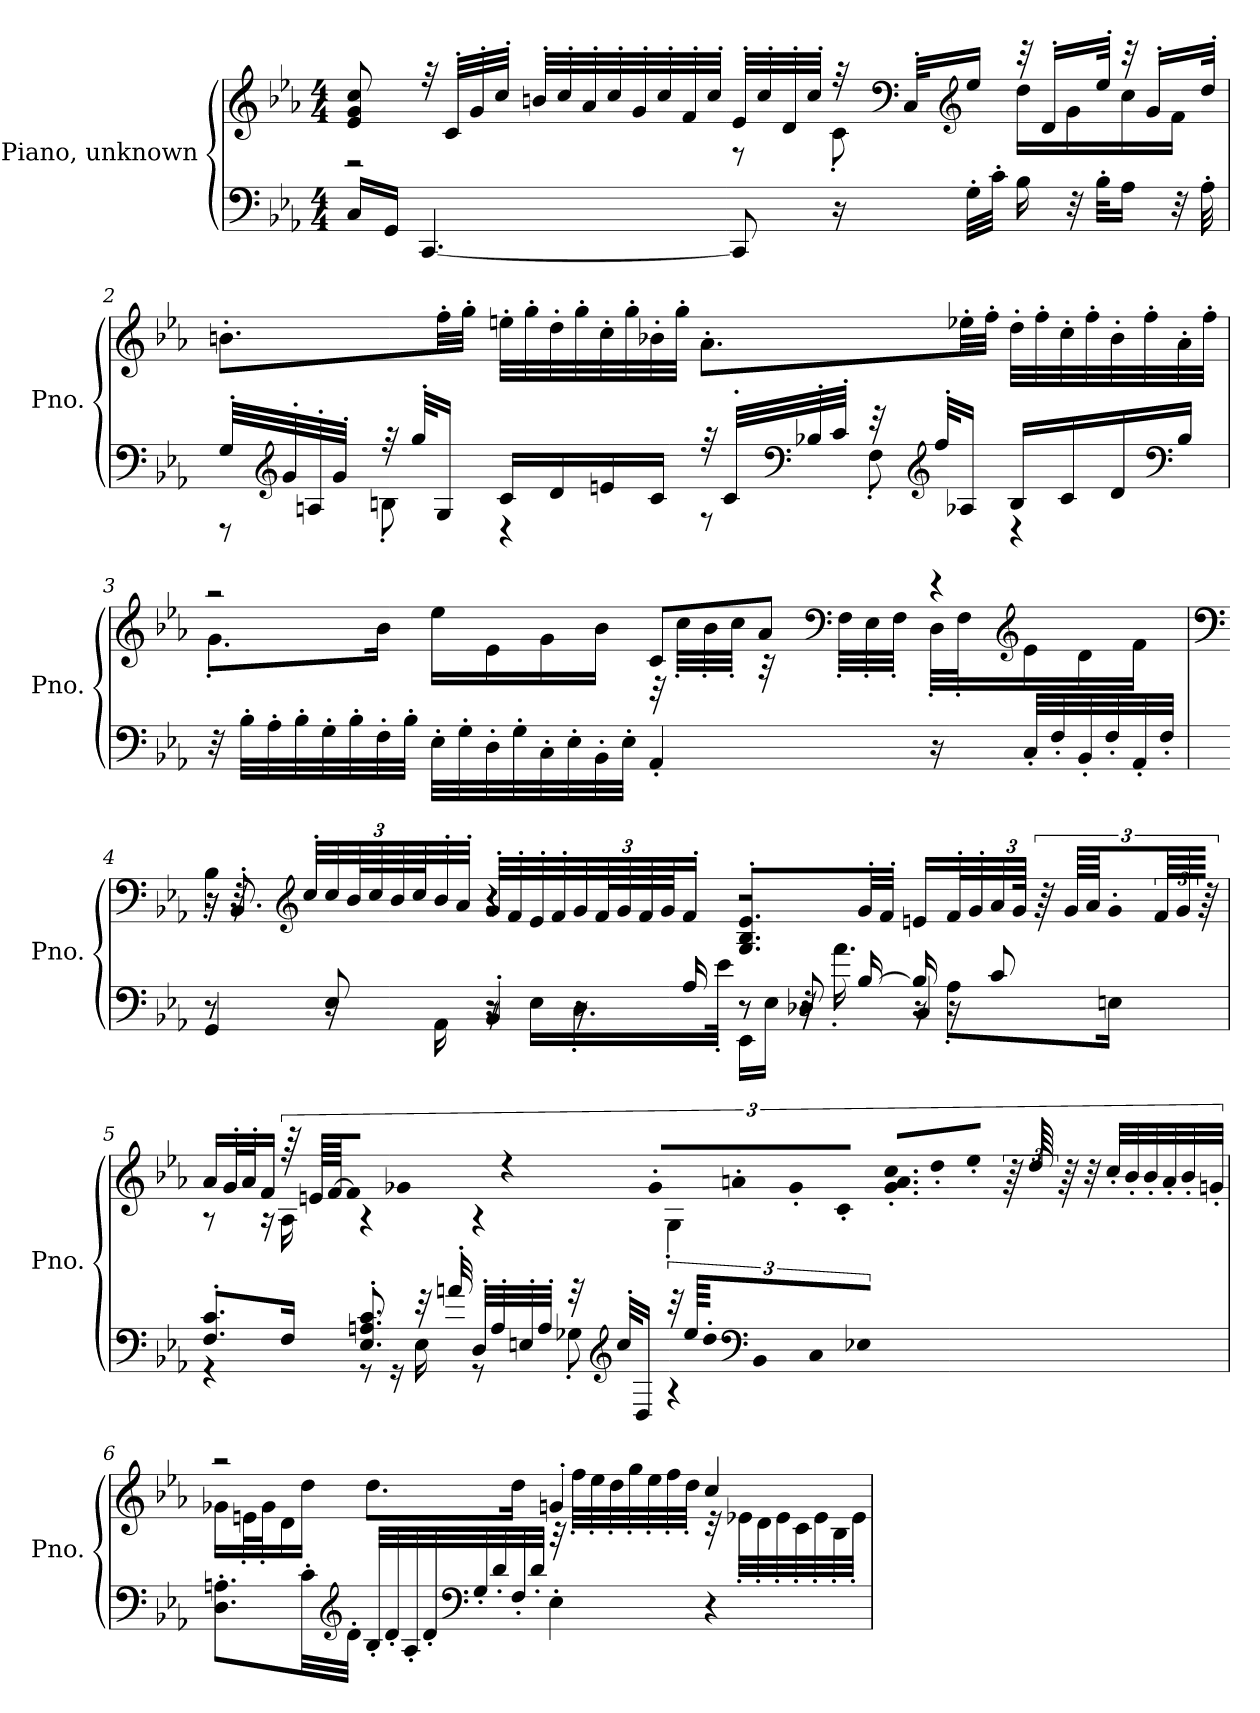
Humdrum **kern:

**kern	**kern
*part1	*part1
*staff2	*staff1
*I"Piano, unknown	*
*I'Pno.	*
*clefF4	*clefG2
*k[b-e-a-]	*k[b-e-a-]
*M4/4	*M4/4
*MM120	*MM120
=1	=1
*	*^
16C/LL	8e-/ 8g/ 8cc/	2r
16GG/JJ	.	.
[4.CC/	32r	.
.	32c'/LLL	.
.	32g'/	.
.	32cc'/JJJ	.
.	32bn'/LLL	.
.	32cc'/	.
.	32a-'/	.
.	32cc'/	.
.	32g'/	.
.	32cc'/	.
.	32f'/	.
.	32cc'/JJJ	.
8CC/]	32e-'/LLL	8r
.	32cc'/	.
.	32d'/	.
.	32cc'/JJJ	.
16r	32r	8c'\
*	*clefF4	*
.	32C'/KLL	.
*	*clefG2	*
32G'\LLL	16ee-/JJ	.
32c'\JJJ	.	.
16B-\	32r	16dd\LL
.	16d'/LL	.
32r	.	16g\
32B-'\KLL	32ee-'/JJk	.
16A-\JJ	32r	16cc\
.	16g'/LL	.
32r	.	16f\JJ
32A-'\	32dd'/JJk	.
*	*v	*v
!!LO:LB:g=z
=2	=2
*^	*
32G'/LLL	8r	8.bn'\L
*clefG2	*	*
32g'/	.	.
32An'/	.	.
32g'/JJJ	.	.
32r	8Bn'\	.
32gg'/KLL	.	.
16G/JJ	.	32ff'\LL
.	.	32gg'\JJJ
16c/LL	4r	32een'\LLL
.	.	32gg'\
16d/	.	32dd'\
.	.	32gg'\
16en/	.	32cc'\
.	.	32gg'\
16c/JJ	.	32b-X'\
.	.	32gg'\JJJ
32r	8r	8.a-'\L
32c'/LLL	.	.
*clefF4	*	*
32B-X'/	.	.
32c'/JJJ	.	.
32r	8F'\	.
*clefG2	*	*
32ff'/KLL	.	.
16A-X/JJ	.	32ee-X'\LL
.	.	32ff'\JJJ
16B-/LL	4r	32dd'\LLL
.	.	32ff'\
16c/	.	32cc'\
.	.	32ff'\
16d/	.	32b-'\
.	.	32ff'\
*clefF4	*	*
16B-/JJ	.	32a-'\
.	.	32ff'\JJJ
*v	*v	*
!!LO:LB:g=z
=3	=3
*	*^
32r	2r	8.g'\L
32B-'\LLL	.	.
32A-'\	.	.
32B-'\	.	.
32G'\	.	.
32B-'\	.	.
32F'\	.	16b-\Jk
32B-'\JJJ	.	.
32E-'\LLL	.	16ee-\LL
32G'\	.	.
32D'\	.	16e-\
32G'\	.	.
32C'\	.	16g\
32E-'\	.	.
32BB-'\	.	16b-\JJ
32E-'\JJJ	.	.
4AA-'/	8c/L	32r
.	.	32cc'\LLL
.	.	32b-'\
.	.	32cc'\JJJ
.	8a-/J	32r
*	*clefF4	*
.	.	32F'\LLL
.	.	32E-'\
.	.	32F'\JJJ
16r	4r	32D'\LLL
.	.	32F'\J
*	*clefG2	*
32C'/LLL	.	16e-\
32F'/	.	.
32BB-'/	.	16d\
32F'/	.	.
32AA-'/	.	16f\JJ
32F'/JJJ	.	.
*	*v	*v
!!LO:LB:g=z
=4	=4
*	*clefF4
*^	*^
*	*^	*	*^
8r	8r	4GG/	16r	4B-'\	16r
.	.	.	32r	.	8.BB-'/
*	*	*	*clefG2	*	*
.	.	.	32cc'/LLL	.	.
*	*	*	*Xbrackettup	*	*
8E-/	16r	.	48cc/	.	.
.	.	.	96b-/L	.	.
.	.	.	96cc/	.	.
.	.	.	96b-/	.	.
.	.	.	96cc/J	.	.
.	16AA-\	.	32b-'/	.	.
.	.	.	32a-'/JJJ	.	.
8r	16r	4BB-'/	32g'/LLL	4r	4r
.	.	.	32f'/	.	.
.	16E-\LL	.	32e-'/	.	.
.	.	.	32f'/	.	.
16r	16.D'\	.	48g/	.	.
.	.	.	96f/L	.	.
.	.	.	96g/	.	.
.	.	.	96f/	.	.
.	.	.	96g/JJ	.	.
16A-/	.	.	16f'/JJ	.	.
.	32e-'\JJk	.	.	.	.
8r	16EE-\LL	8r	8.G/' 8.B-/' 8.e-/'L	2r	2r
.	16E-\JJ	.	.	.	.
16r	32r	8D-X/	.	.	.
.	16.a-'\	.	.	.	.
[16B-/	.	.	32g'/LL	.	.
.	.	.	32f'/JJJ	.	.
16B-/]	16r	4C/	16en/LL	.	.
16r	8A-'\L	.	32f'/L	.	.
.	.	.	32g'/	.	.
8c/	.	.	48a-/	.	.
.	.	.	96g/JJJk	.	.
*	*	*	*brackettup	*	*
.	.	.	96r	.	.
.	.	.	96g/LLLL	.	.
.	.	.	96a-/J	.	.
.	16En\Jk	.	32g'/	.	.
.	.	.	96f/L	.	.
.	.	.	96g/JJJJ	.	.
.	.	.	96r	.	.
*	*v	*v	*	*	*
*	*	*	*v	*v
!!LO:LB:g=z
=5	=5	=5	=5
8.F/' 8.c/'L	4r	16a-/LL	8r
.	.	32g'/L	.
.	.	32a-'/J	.
.	.	16f/JJ	16r
16F/Jk	.	96r	16A-\
.	.	96en/LLLL	.
.	.	[96f/J	.
.	.	32f/JJJ]	.
8.E-/' 8.An/' 8.c/'	8r	16g-X/	4r
.	.	32r	.
.	.	32g-'/LLL	.
.	16r	32an'/	.
.	.	32g-'/J	.
32r	16E-\	16c'/JJ	.
32an'/	.	.	.
32D'/LLL	8r	8.g-/' 8.a/' 8.cc/'L	4r
32A'/	.	.	.
32En'/	.	.	.
32A'/JJJ	.	.	.
32r	8G-X'\	.	.
*clefG2	*	*	*
32cc'/KLL	.	.	.
16D/JJ	.	32dd'/LL	.
.	.	32ee-'/JJJ	.
48r	4r	96r	4G'\
.	.	96dd/	.
96ee-/KLLL	.	96r	.
32dd'/J	.	32r	.
*clefF4	*	*	*
16BB-/	.	32cc'/LLL	.
.	.	32b-'/	.
16C/	.	32b-'/	.
.	.	32a'/	.
16E-X/JJ	.	32b-'/	.
.	.	32gn'/JJJ	.
*v	*v	*	*
!!LO:LB:g=z	!!
=6	=6	=6
8.D\' 8.An\'L	2r	16g-X\LL
.	.	32en'\L
.	.	32g-'\J
.	.	16d\
32c'\LL	.	16dd\JJ
*clefG2	*	*
32d'\JJJ	.	.
32B-'/LLL	.	8.dd\L
32d'/	.	.
32A'/	.	.
32d'/	.	.
*clefF4	*	*
32G'/	.	.
32d'/	.	.
32F'/	.	16dd\Jk
32d'/JJJ	.	.
4E-'\	4gn'/	32r
.	.	32ff'\LLL
.	.	32ee-'\
.	.	32dd'\
.	.	32gg'\
.	.	32ee-'\
.	.	32ff'\
.	.	32dd'\JJJ
4r	4cc/	32r
.	.	32e-X'\LLL
.	.	32d'\
.	.	32e-'\
.	.	32c'\
.	.	32e-'\
.	.	32B-'\
.	.	32e-'\JJJ
*	*v	*v
=	=
*-	*-
